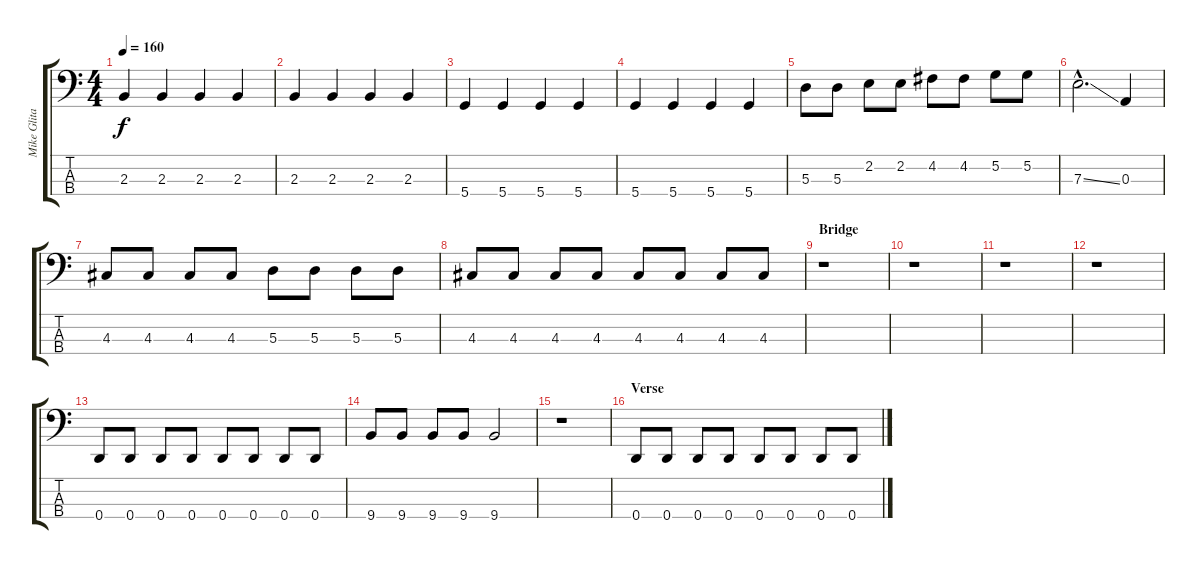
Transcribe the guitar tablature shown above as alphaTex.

\track ("Mike Glita" "Mike Glita") {instrument electricbasspick}
\staff {score tabs}
\tuning (G2 D2 A1 D1) {hide}
\ts (4 4)
\tempo 160
\clef f4
\ks c
2.3.4{dy f} 2.3.4 2.3.4 2.3.4 |
2.3.4 2.3.4 2.3.4 2.3.4 |
5.4.4 5.4.4 5.4.4 5.4.4 |
5.4.4 5.4.4 5.4.4 5.4.4 |
5.3.8 5.3.8 2.2.8 2.2.8 4.2.8 4.2.8 5.2.8 5.2.8 |
7.3{ss hac}.2{d} 0.3.4 |
4.3.8 4.3.8 4.3.8 4.3.8 5.3.8 5.3.8 5.3.8 5.3.8 |
4.3.8 4.3.8 4.3.8 4.3.8 4.3.8 4.3.8 4.3.8 4.3.8 |
\section ("" "Bridge")
r.1 |
r.1 |
r.1 |
r.1 |
0.4.8 0.4.8 0.4.8 0.4.8 0.4.8 0.4.8 0.4.8 0.4.8 |
9.4.8 9.4.8 9.4.8 9.4.8 9.4.2 |
r.1 |
\section ("" "Verse")
0.4.8 0.4.8 0.4.8 0.4.8 0.4.8 0.4.8 0.4.8 0.4.8
